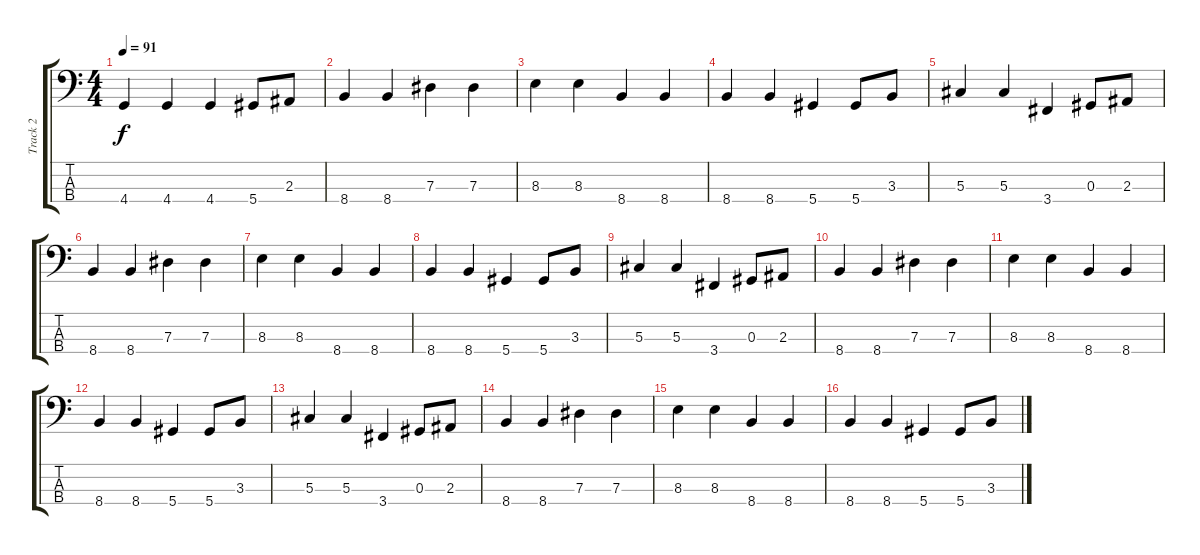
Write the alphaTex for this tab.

\track ("Track 2" "Track 2") {instrument electricbasspick}
\staff {score tabs}
\tuning (Gb2 Db2 Ab1 Eb1) {hide}
\ts (4 4)
\tempo 91
\clef f4
\ks c
4.4.4{dy f} 4.4.4 4.4.4 5.4.8 2.3.8 |
8.4.4 8.4.4 7.3.4 7.3.4 |
8.3.4 8.3.4 8.4.4 8.4.4 |
8.4.4 8.4.4 5.4.4 5.4.8 3.3.8 |
5.3.4 5.3.4 3.4.4 0.3.8 2.3.8 |
8.4.4 8.4.4 7.3.4 7.3.4 |
8.3.4 8.3.4 8.4.4 8.4.4 |
8.4.4 8.4.4 5.4.4 5.4.8 3.3.8 |
5.3.4 5.3.4 3.4.4 0.3.8 2.3.8 |
8.4.4 8.4.4 7.3.4 7.3.4 |
8.3.4 8.3.4 8.4.4 8.4.4 |
8.4.4 8.4.4 5.4.4 5.4.8 3.3.8 |
5.3.4 5.3.4 3.4.4 0.3.8 2.3.8 |
8.4.4 8.4.4 7.3.4 7.3.4 |
8.3.4 8.3.4 8.4.4 8.4.4 |
8.4.4 8.4.4 5.4.4 5.4.8 3.3.8
